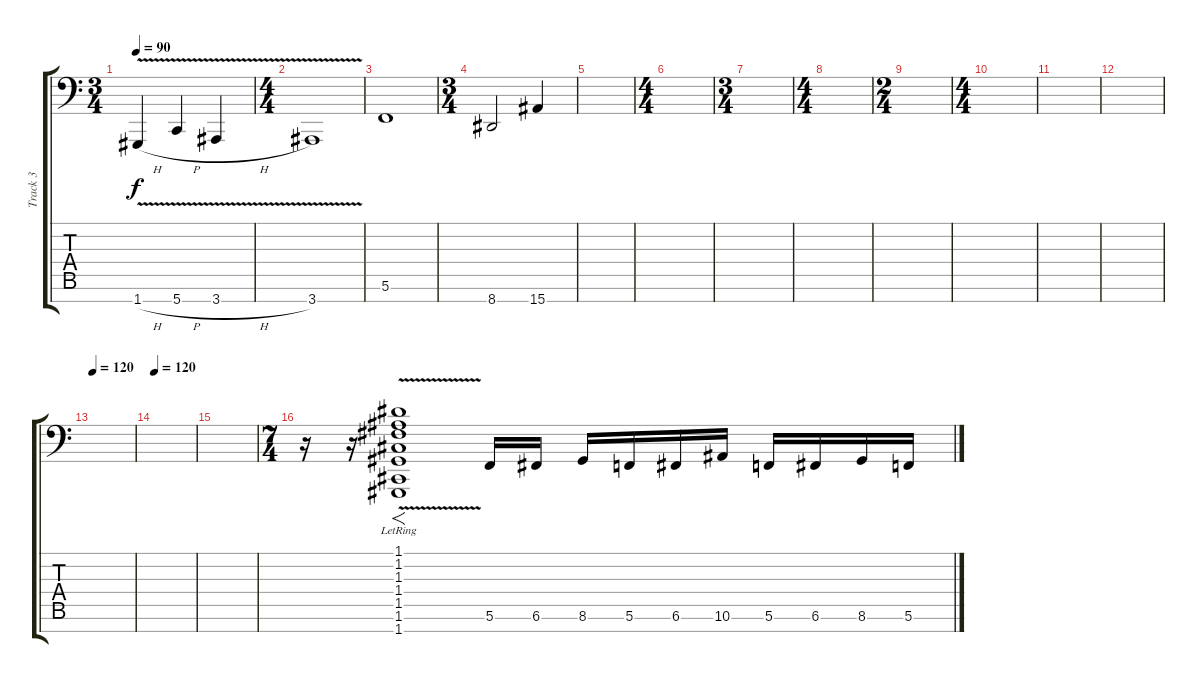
\track ("Track 3" "Track 3") {instrument tremolostrings}
\staff {score tabs}
\tuning (D4 A3 F3 C3 G2 C2 G1) {hide}
\ts (3 4)
\tempo 90
\clef f4
\ks c
1.7{v h}.4{dy f} 5.7{v h}.4 3.7{v h}.4 |
\ts (4 4)
3.7{v}.1 |
5.6.1 |
\ts (3 4)
8.7.2 15.7.4 |
|
\ts (4 4)
|
\ts (3 4)
|
\ts (4 4)
|
\ts (2 4)
|
\ts (4 4)
|
|
|
\tempo 120
|
\tempo 120
|
|
\ts (7 4)
r.16 r.16 (1.1 1.2 1.3 1.4{v} 1.5{lr} 1.6{lr} 1.7{lr}).1{f} 5.6.16 6.6.16 8.6.16 5.6.16 6.6.16 10.6.16 5.6.16 6.6.16 8.6.16 5.6.16
